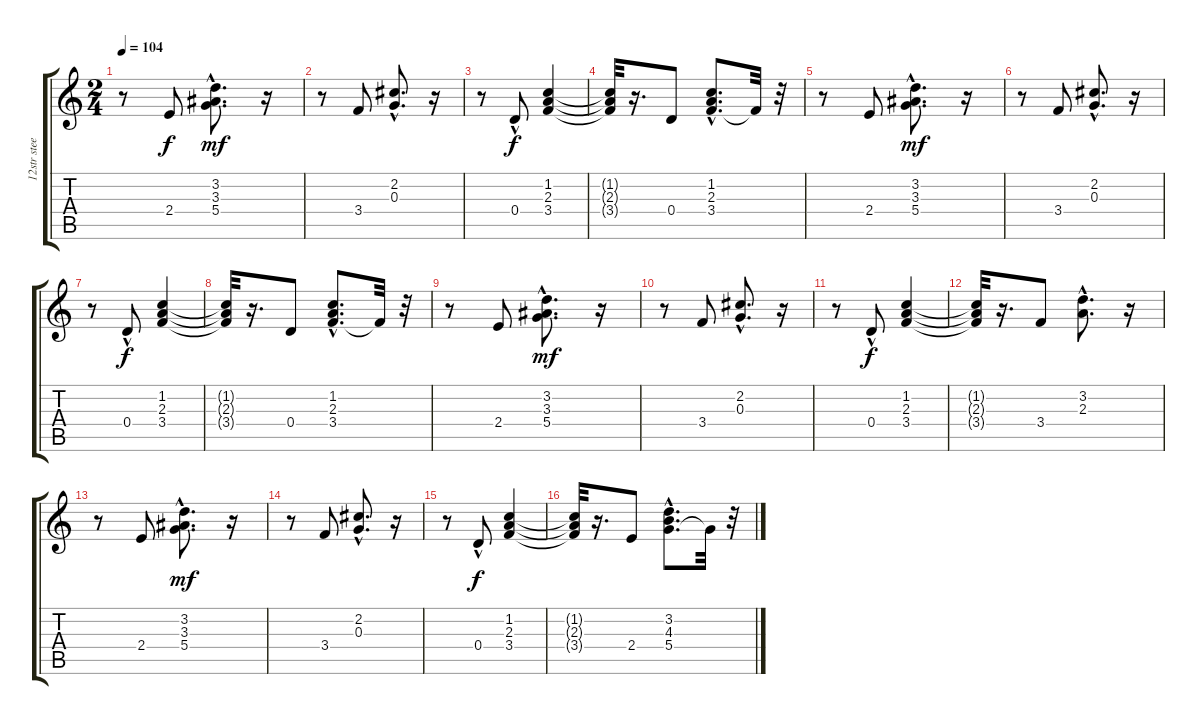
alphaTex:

\track ("12str steel" "12str stee") {instrument acousticguitarsteel}
\staff {score tabs}
\tuning (E4 B3 G3 D3 A2 E2) {hide}
\ts (2 4)
\tempo 104
\clef g2
\ks c
r.8{dy f} 2.4.8 (3.2 3.3{hac} 5.4).8{d dy mf} r.16 |
r.8 3.4.8 (2.2{hac} 0.3{hac}).8{d} r.16 |
r.8 0.4{hac}.8{dy f} (1.2 2.3 3.4).4 |
(1.2{t} 2.3{t} 3.4{t}).32 r.16{d} 0.4.8 (1.2{hac} 2.3{hac} 3.4{hac}).8{d} 3.4{t}.32 r.32 |
r.8 2.4.8 (3.2 3.3{hac} 5.4).8{d dy mf} r.16 |
r.8 3.4.8 (2.2{hac} 0.3{hac}).8{d} r.16 |
r.8 0.4{hac}.8{dy f} (1.2 2.3 3.4).4 |
(1.2{t} 2.3{t} 3.4{t}).32 r.16{d} 0.4.8 (1.2{hac} 2.3{hac} 3.4{hac}).8{d} 3.4{t}.32 r.32 |
r.8 2.4.8 (3.2 3.3{hac} 5.4).8{d dy mf} r.16 |
r.8 3.4.8 (2.2{hac} 0.3{hac}).8{d} r.16 |
r.8 0.4{hac}.8{dy f} (1.2 2.3 3.4).4 |
(1.2{t} 2.3{t} 3.4{t}).32 r.16{d} 3.4.8 (3.2{hac} 2.3{hac}).8{d} r.16 |
r.8 2.4.8 (3.2 3.3{hac} 5.4).8{d dy mf} r.16 |
r.8 3.4.8 (2.2{hac} 0.3{hac}).8{d} r.16 |
r.8 0.4{hac}.8{dy f} (1.2 2.3 3.4).4 |
(1.2{t} 2.3{t} 3.4{t}).32 r.16{d} 2.4.8 (3.2{hac} 4.3{hac} 5.4{hac}).8{d} 5.4{t}.32 r.32
